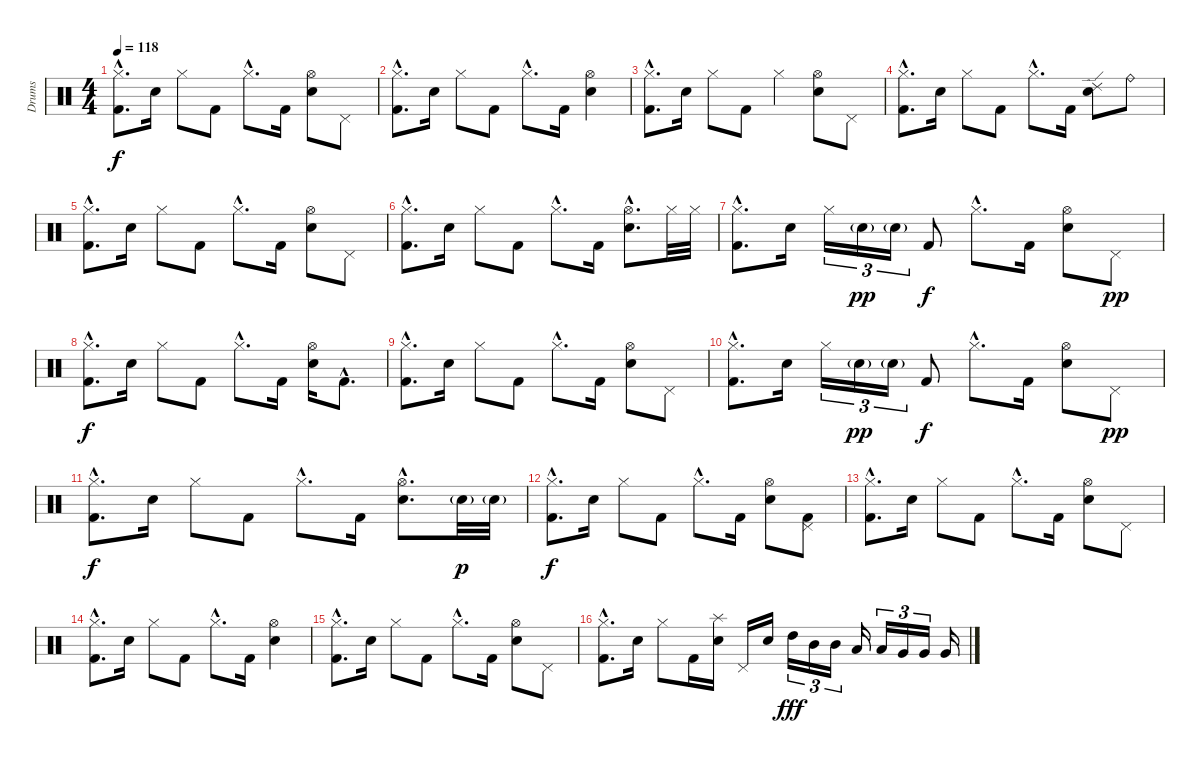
\track ("Drums" "Drums") {instrument percussion}
\staff {score}
\articulation defaults
\ts (4 4)
\tempo 118
\clef neutral
\ks c
("Hi-Hat (closed)"{hac} "Kick (hit) 2"{hac}).8{d dy f} "Electric Snare (hit)".16 "Hi-Hat (closed)".8 "Kick (hit) 2".8 "Hi-Hat (closed)"{hac}.8{d} "Kick (hit) 2".16 ("Hi-Hat (open)" "Electric Snare (hit)").8 "Pedal Hi-Hat (hit)".8 |
("Hi-Hat (closed)"{hac} "Kick (hit) 2"{hac}).8{d} "Electric Snare (hit)".16 "Hi-Hat (closed)".8 "Kick (hit) 2".8 "Hi-Hat (closed)"{hac}.8{d} "Kick (hit) 2".16 ("Hi-Hat (open)" "Electric Snare (hit)").4 |
("Hi-Hat (closed)"{hac} "Kick (hit) 2"{hac}).8{d} "Electric Snare (hit)".16 "Hi-Hat (closed)".8 "Kick (hit) 2".8 "Hi-Hat (closed)".4 ("Hi-Hat (open)" "Electric Snare (hit)").8 "Pedal Hi-Hat (hit)".8 |
("Hi-Hat (closed)"{hac} "Kick (hit) 2"{hac}).8{d} "Electric Snare (hit)".16 "Hi-Hat (closed)".8 "Kick (hit) 2".8 "Hi-Hat (closed)"{hac}.8{d} "Kick (hit) 2".16 ("Ride (edge) 2" "Electric Snare (hit)").8 "Ride (bell)".8 |
("Hi-Hat (closed)"{hac} "Kick (hit) 2"{hac}).8{d} "Electric Snare (hit)".16 "Hi-Hat (closed)".8 "Kick (hit) 2".8 "Hi-Hat (closed)"{hac}.8{d} "Kick (hit) 2".16 ("Hi-Hat (open)" "Electric Snare (hit)").8 "Pedal Hi-Hat (hit)".8 |
("Hi-Hat (closed)"{hac} "Kick (hit) 2"{hac}).8{d} "Electric Snare (hit)".16 "Hi-Hat (closed)".8 "Kick (hit) 2".8 "Hi-Hat (closed)"{hac}.8{d} "Kick (hit) 2".16 ("Hi-Hat (open)"{hac} "Electric Snare (hit)"{hac}).8{d} "Hi-Hat (closed)".32 "Hi-Hat (closed)".32 |
("Hi-Hat (closed)"{hac} "Kick (hit) 2"{hac}).8{d} "Electric Snare (hit)".16 "Hi-Hat (closed)".16{tu (3 2)} "Electric Snare (hit)"{g}.16{tu (3 2) dy pp} "Electric Snare (hit)"{g}.16{tu (3 2)} "Kick (hit) 2".8{dy f} "Hi-Hat (closed)"{hac}.8{d} "Kick (hit) 2".16 ("Hi-Hat (open)" "Electric Snare (hit)").8 "Pedal Hi-Hat (hit)".8{dy pp} |
("Hi-Hat (closed)"{hac} "Kick (hit) 2"{hac}).8{d dy f} "Electric Snare (hit)".16 "Hi-Hat (closed)".8 "Kick (hit) 2".8 "Hi-Hat (closed)"{hac}.8{d} "Kick (hit) 2".16 ("Hi-Hat (open)" "Electric Snare (hit)").16 "Kick (hit) 2"{hac}.8{d} |
("Hi-Hat (closed)"{hac} "Kick (hit) 2"{hac}).8{d} "Electric Snare (hit)".16 "Hi-Hat (closed)".8 "Kick (hit) 2".8 "Hi-Hat (closed)"{hac}.8{d} "Kick (hit) 2".16 ("Hi-Hat (open)" "Electric Snare (hit)").8 "Pedal Hi-Hat (hit)".8 |
("Hi-Hat (closed)"{hac} "Kick (hit) 2"{hac}).8{d} "Electric Snare (hit)".16 "Hi-Hat (closed)".16{tu (3 2)} "Electric Snare (hit)"{g}.16{tu (3 2) dy pp} "Electric Snare (hit)"{g}.16{tu (3 2)} "Kick (hit) 2".8{dy f} "Hi-Hat (closed)"{hac}.8{d} "Kick (hit) 2".16 ("Hi-Hat (open)" "Electric Snare (hit)").8 "Pedal Hi-Hat (hit)".8{dy pp} |
("Hi-Hat (closed)"{hac} "Kick (hit) 2"{hac}).8{d dy f} "Electric Snare (hit)".16 "Hi-Hat (closed)".8 "Kick (hit) 2".8 "Hi-Hat (closed)"{hac}.8{d} "Kick (hit) 2".16 ("Hi-Hat (open)"{hac} "Electric Snare (hit)"{hac}).8{d} "Electric Snare (hit)"{g}.32{dy p} "Electric Snare (hit)"{g}.32 |
("Hi-Hat (closed)"{hac} "Kick (hit) 2"{hac}).8{d dy f} "Electric Snare (hit)".16 "Hi-Hat (closed)".8 "Kick (hit) 2".8 "Hi-Hat (closed)"{hac}.8{d} "Kick (hit) 2".16 ("Hi-Hat (open)" "Electric Snare (hit)").8 ("Pedal Hi-Hat (hit)" "Kick (hit) 2").8 |
("Hi-Hat (closed)"{hac} "Kick (hit) 2"{hac}).8{d} "Electric Snare (hit)".16 "Hi-Hat (closed)".8 "Kick (hit) 2".8 "Hi-Hat (closed)"{hac}.8{d} "Kick (hit) 2".16 ("Hi-Hat (open)" "Electric Snare (hit)").8 "Pedal Hi-Hat (hit)".8 |
("Hi-Hat (closed)"{hac} "Kick (hit) 2"{hac}).8{d} "Electric Snare (hit)".16 "Hi-Hat (closed)".8 "Kick (hit) 2".8 "Hi-Hat (closed)"{hac}.8{d} "Kick (hit) 2".16 ("Hi-Hat (open)" "Electric Snare (hit)").4 |
("Hi-Hat (closed)"{hac} "Kick (hit) 2"{hac}).8{d} "Electric Snare (hit)".16 "Hi-Hat (closed)".8 "Kick (hit) 2".8 "Hi-Hat (closed)"{hac}.8{d} "Kick (hit) 2".16 ("Hi-Hat (open)" "Electric Snare (hit)").8 "Pedal Hi-Hat (hit)".8 |
("Hi-Hat (closed)"{hac} "Kick (hit) 2"{hac}).8{d} "Electric Snare (hit)".16 "Hi-Hat (closed)".8 "Kick (hit) 2".16 ("Splash (hit)" "Electric Snare (hit)").16 "Pedal Hi-Hat (hit)".16 "Electric Snare (hit)".16 "High Tom (hit)".16{tu (3 2) dy fff} "Mid Tom (hit)".16{tu (3 2)} "Mid Tom (hit)".16{tu (3 2)} "Low Tom (hit)".16 "Low Tom (hit)".16{tu (3 2)} "Very Low Tom (hit)".16{tu (3 2)} "Very Low Tom (hit)".16{tu (3 2)} "Very Low Tom (hit)".16
